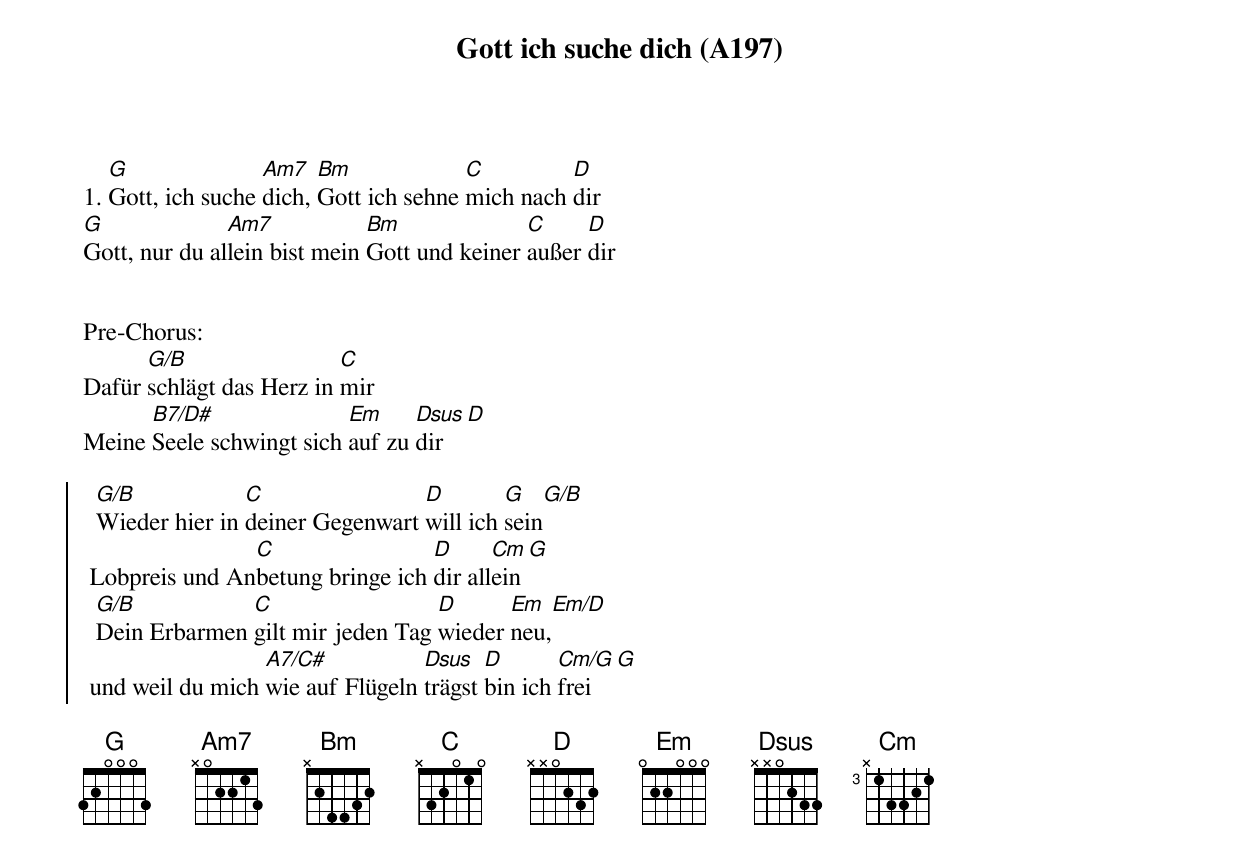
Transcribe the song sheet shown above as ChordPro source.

{title: Gott ich suche dich (A197)}
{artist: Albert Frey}

1. [G]Gott, ich suche [Am7]dich, [Bm]Gott ich sehne [C]mich nach [D]dir
[G]Gott, nur du al[Am7]lein bist mein [Bm]Gott und keiner [C]außer [D]dir


Pre-Chorus:
Dafür [G/B]schlägt das Herz in [C]mir
Meine [B7/D#]Seele schwingt sich [Em]auf zu [Dsus]dir [D]

{soc}
  [G/B]Wieder hier in [C]deiner Gegenwart [D]will ich [G]sein[G/B]
 Lobpreis und An[C]betung bringe ich [D]dir all[Cm]ein[G]
  [G/B]Dein Erbarmen [C]gilt mir jeden Tag [D]wieder [Em]neu,[Em/D]
 und weil du mich [A7/C#]wie auf Flügeln [Dsus]trägst [D]bin ich [Cm/G]frei [G]
 {eoc}

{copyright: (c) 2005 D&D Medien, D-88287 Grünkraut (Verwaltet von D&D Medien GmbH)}
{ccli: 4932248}
